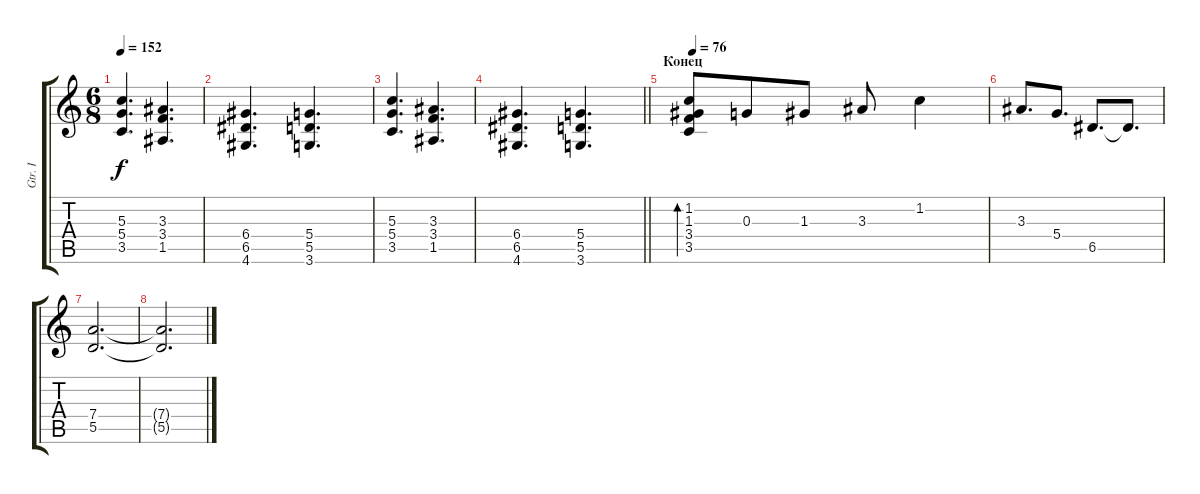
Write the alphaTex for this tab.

\track ("Gtr. I" "Gtr. I") {instrument distortionguitar}
\staff {score tabs}
\tuning (E4 B3 G3 D3 A2 E2) {hide}
\ts (6 8)
\tempo 152
\clef g2
\ks c
(5.3 5.4 3.5).4{d dy f} (3.3 3.4 1.5).4{d} |
(6.4 6.5 4.6).4{d} (5.4 5.5 3.6).4{d} |
(5.3 5.4 3.5).4{d} (3.3 3.4 1.5).4{d} |
\barLineRight lightlight
(6.4 6.5 4.6).4{d} (5.4 5.5 3.6).4{d} |
\section ("" "Конец")
\tempo 76
(1.2 1.3 3.4 3.5).8{bd 480 instrument acousticguitarsteel} 0.3.8 1.3.8 3.3.8 1.2.4 |
3.3.8{d} 5.4.8{d} 6.5.8{d} 6.5{t}.8{d} |
(7.4 5.5).2{d} |
(7.4{t} 5.5{t}).2{d}
